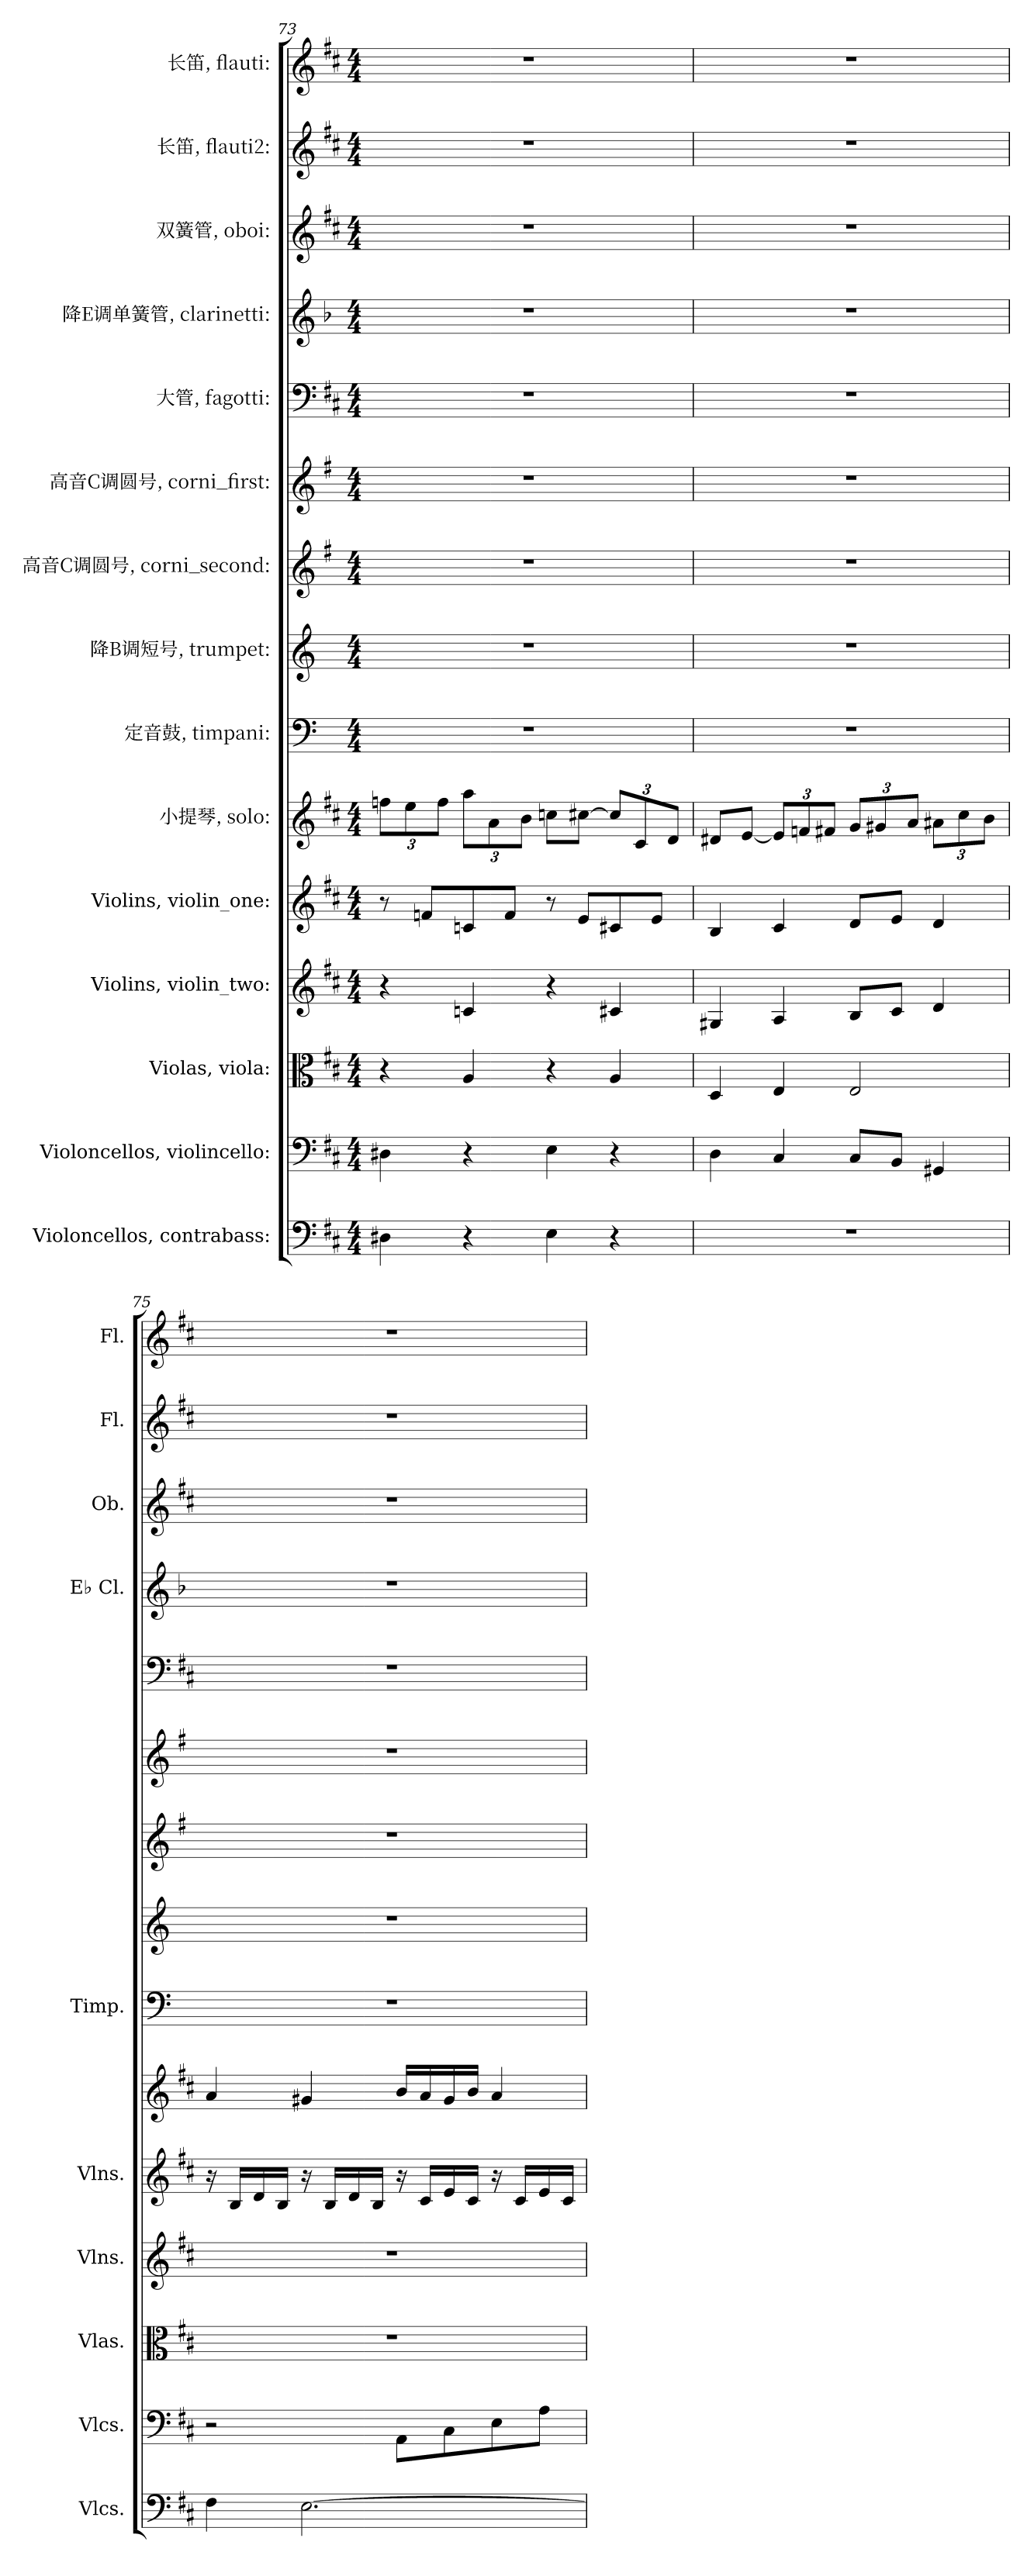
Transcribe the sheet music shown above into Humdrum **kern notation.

**kern	**kern	**kern	**kern	**kern	**kern	**kern	**kern	**kern	**kern	**kern	**kern	**kern	**kern	**kern
*part15	*part14	*part13	*part12	*part11	*part10	*part9	*part8	*part7	*part6	*part5	*part4	*part3	*part2	*part1
*staff15	*staff14	*staff13	*staff12	*staff11	*staff10	*staff9	*staff8	*staff7	*staff6	*staff5	*staff4	*staff3	*staff2	*staff1
*I"Violoncellos, contrabass:	*I"Violoncellos, violincello:	*I"Violas, viola:	*I"Violins, violin_two:	*I"Violins, violin_one:	*I"小提琴, solo:	*I"定音鼓, timpani:	*I"降B调短号, trumpet:	*I"高音C调圆号, corni_second:	*I"高音C调圆号, corni_first:	*I"大管, fagotti:	*I"降E调单簧管, clarinetti:	*I"双簧管, oboi:	*I"长笛, flauti2:	*I"长笛, flauti:
*I'Vlcs.	*I'Vlcs.	*I'Vlas.	*I'Vlns.	*I'Vlns.	*	*I'Timp.	*	*	*	*	*I'E♭ Cl.	*I'Ob.	*I'Fl.	*I'Fl.
*clefF4	*clefF4	*clefC3	*clefG2	*clefG2	*clefG2	*clefF4	*clefG2	*clefG2	*clefG2	*clefF4	*clefG2	*clefG2	*clefG2	*clefG2
*	*	*	*	*	*	*	*ITrd1c2	*ITrd4c7	*ITrd4c7	*	*ITrd-2c-3	*	*	*
*k[f#c#]	*k[f#c#]	*k[f#c#]	*k[f#c#]	*k[f#c#]	*k[f#c#]	*k[]	*k[b-e-]	*k[]	*k[]	*k[f#c#]	*k[b-e-a-d-]	*k[f#c#]	*k[f#c#]	*k[f#c#]
*M4/4	*M4/4	*M4/4	*M4/4	*M4/4	*M4/4	*M4/4	*M4/4	*M4/4	*M4/4	*M4/4	*M4/4	*M4/4	*M4/4	*M4/4
*	*	*	*	*	*Xbrackettup	*	*	*	*	*	*	*	*	*
=73	=73	=73	=73	=73	=73	=73	=73	=73	=73	=73	=73	=73	=73	=73
4D#X\	4D#X\	4r	4r	8r	12ffn\L	1r	1r	1r	1r	1r	1r	1r	1r	1r
.	.	.	.	.	12ee\	.	.	.	.	.	.	.	.	.
.	.	.	.	8fn/L	.	.	.	.	.	.	.	.	.	.
.	.	.	.	.	12ff\J	.	.	.	.	.	.	.	.	.
4r	4r	4A/	4cn/	8cn/	12aa\L	.	.	.	.	.	.	.	.	.
.	.	.	.	.	12a\	.	.	.	.	.	.	.	.	.
.	.	.	.	8f/J	.	.	.	.	.	.	.	.	.	.
.	.	.	.	.	12b\J	.	.	.	.	.	.	.	.	.
4E\	4E\	4r	4r	8r	8ccn\L	.	.	.	.	.	.	.	.	.
.	.	.	.	8e/L	[8cc#X\J	.	.	.	.	.	.	.	.	.
4r	4r	4A/	4c#X/	8c#X/	12cc#/L]	.	.	.	.	.	.	.	.	.
.	.	.	.	.	12c#/	.	.	.	.	.	.	.	.	.
.	.	.	.	8e/J	.	.	.	.	.	.	.	.	.	.
.	.	.	.	.	12d/J	.	.	.	.	.	.	.	.	.
!!LO:PB:g=z
=74	=74	=74	=74	=74	=74	=74	=74	=74	=74	=74	=74	=74	=74	=74
1r	4D\	4D/	4G#X/	4B/	8d#X/L	1r	1r	1r	1r	1r	1r	1r	1r	1r
.	.	.	.	.	[8e/J	.	.	.	.	.	.	.	.	.
.	4C#/	4E/	4A/	4c#/	12e/L]	.	.	.	.	.	.	.	.	.
.	.	.	.	.	12fn/	.	.	.	.	.	.	.	.	.
.	.	.	.	.	12f#X/J	.	.	.	.	.	.	.	.	.
.	8C#/L	2E/	8B/L	8d/L	12g/L	.	.	.	.	.	.	.	.	.
.	.	.	.	.	12g#X/	.	.	.	.	.	.	.	.	.
.	8BB/J	.	8c#/J	8e/J	.	.	.	.	.	.	.	.	.	.
.	.	.	.	.	12a/J	.	.	.	.	.	.	.	.	.
.	4GG#X/	.	4d/	4d/	12a#X\L	.	.	.	.	.	.	.	.	.
.	.	.	.	.	12cc#\	.	.	.	.	.	.	.	.	.
.	.	.	.	.	12b\J	.	.	.	.	.	.	.	.	.
=75	=75	=75	=75	=75	=75	=75	=75	=75	=75	=75	=75	=75	=75	=75
4F#\	2r	1r	1r	16r	4a/	1r	1r	1r	1r	1r	1r	1r	1r	1r
.	.	.	.	16B/LL	.	.	.	.	.	.	.	.	.	.
.	.	.	.	16d/	.	.	.	.	.	.	.	.	.	.
.	.	.	.	16B/JJ	.	.	.	.	.	.	.	.	.	.
[2.E\	.	.	.	16r	4g#X/	.	.	.	.	.	.	.	.	.
.	.	.	.	16B/LL	.	.	.	.	.	.	.	.	.	.
.	.	.	.	16d/	.	.	.	.	.	.	.	.	.	.
.	.	.	.	16B/JJ	.	.	.	.	.	.	.	.	.	.
.	8AA\L	.	.	16r	16b/LL	.	.	.	.	.	.	.	.	.
.	.	.	.	16c#/LL	16a/	.	.	.	.	.	.	.	.	.
.	8C#\	.	.	16e/	16g#/	.	.	.	.	.	.	.	.	.
.	.	.	.	16c#/JJ	16b/JJ	.	.	.	.	.	.	.	.	.
.	8E\	.	.	16r	4a/	.	.	.	.	.	.	.	.	.
.	.	.	.	16c#/LL	.	.	.	.	.	.	.	.	.	.
.	8A\J	.	.	16e/	.	.	.	.	.	.	.	.	.	.
.	.	.	.	16c#/JJ	.	.	.	.	.	.	.	.	.	.
=	=	=	=	=	=	=	=	=	=	=	=	=	=	=
*-	*-	*-	*-	*-	*-	*-	*-	*-	*-	*-	*-	*-	*-	*-
